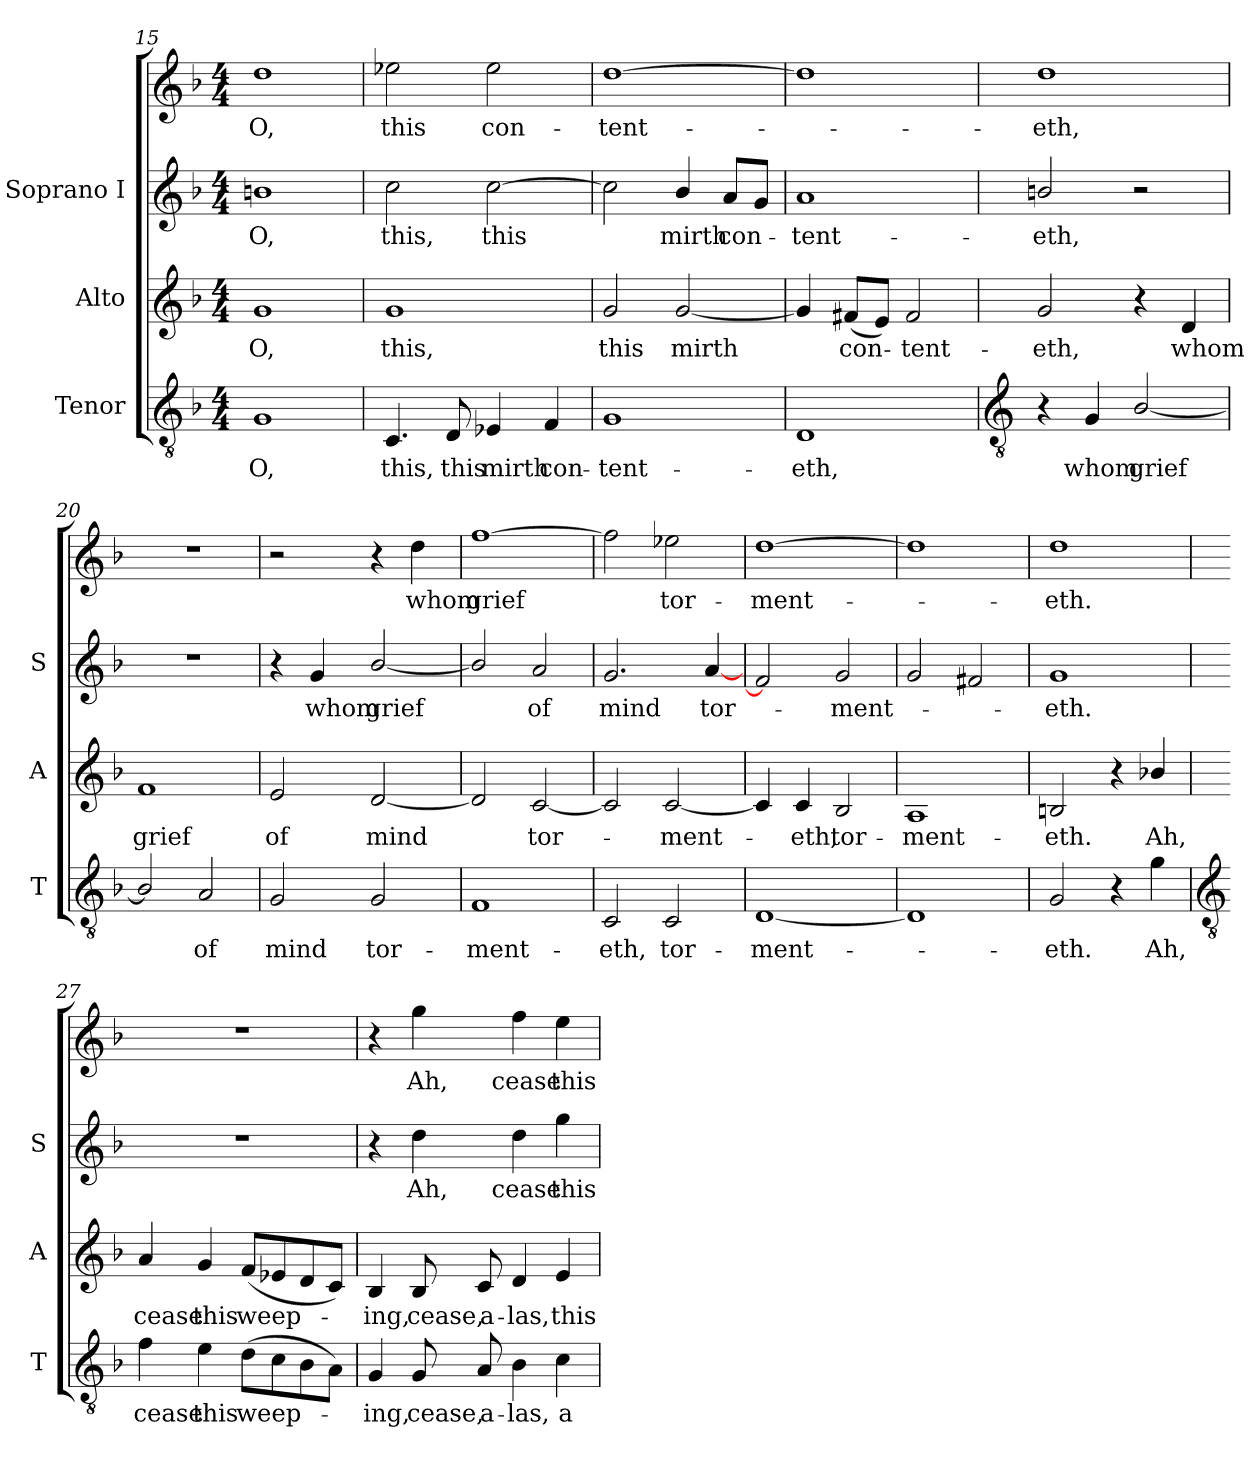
**kern	**text	**kern	**text	**kern	**text	**kern	**text
*part3	*part3	*part2	*part2	*part1	*part1	*part1	*part1
*staff4	*staff4	*staff3	*staff3	*staff2	*staff2	*staff1	*staff1
*I"Tenor	*	*I"Alto	*	*I"Soprano I	*	*	*
*I'T	*	*I'A	*	*I'S	*	*	*
*clefGv2	*	*clefG2	*	*clefG2	*	*clefG2	*
*k[b-]	*	*k[b-]	*	*k[b-]	*	*k[b-]	*
*F:	*	*F:	*	*F:	*	*F:	*
*M4/4	*	*M4/4	*	*M4/4	*	*M4/4	*
=15	=15	=15	=15	=15	=15	=15	=15
!	!LO:LY:b	!	!LO:LY:b	!	!LO:LY:b	!	!LO:LY:b
1G	O,	1g	O,	1bn	O,	1dd	O,
=16	=16	=16	=16	=16	=16	=16	=16
!	!LO:LY:b	!	!LO:LY:b	!	!LO:LY:b	!	!LO:LY:b
4.C	this,	1g	this,	2cc	-this,	2ee-X	this
!	!LO:LY:b	!	!	!	!	!	!
8D	this	.	.	.	.	.	.
!	!LO:LY:b	!	!	!	!LO:LY:b	!	!LO:LY:b
4E-X	mirth	.	.	[2cc	this	2ee-	con-
!	!LO:LY:b	!	!	!	!	!	!
4F	con-	.	.	.	.	.	.
=17	=17	=17	=17	=17	=17	=17	=17
!	!LO:LY:b	!	!LO:LY:b	!	!	!	!LO:LY:b
1G	-tent-	2g	this	2cc]	.	[1dd	tent-
!	!	!	!LO:LY:b	!	!LO:LY:b	!	!
.	.	[2g	mirth	4b-/	mirth	.	.
!	!	!	!	!	!LO:LY:b	!	!
.	.	.	.	8aL	con-	.	.
.	.	.	.	8gJ	.	.	.
=18	=18	=18	=18	=18	=18	=18	=18
!	!LO:LY:b	!	!	!	!LO:LY:b	!	!
1D	-eth,	4g]	.	1a	tent-	1dd]	.
!	!	!	!LO:LY:b	!	!	!	!
.	.	(<8f#XL	con-	.	.	.	.
.	.	8eJ)	.	.	.	.	.
!	!	!	!LO:LY:b	!	!	!	!
.	.	2f#	tent-	.	.	.	.
!!LO:LB:g=z
=19	=19	=19	=19	=19	=19	=19	=19
*clefGv2	*	*	*	*	*	*	*
!	!	!	!LO:LY:b	!	!LO:LY:b	!	!LO:LY:b
4r	.	2g	-eth,	2bn/	eth,	1dd	-eth,
!	!LO:LY:b	!	!	!	!	!	!
4G	whom	.	.	.	.	.	.
!	!LO:LY:b	!	!	!	!	!	!
[2B-/	grief	4r	.	2r	.	.	.
!	!	!	!LO:LY:b	!	!	!	!
.	.	4d	whom	.	.	.	.
=20	=20	=20	=20	=20	=20	=20	=20
!	!	!	!LO:LY:b	!	!	!	!
2B-/]	.	1f	grief	1r	.	1r	.
!	!LO:LY:b	!	!	!	!	!	!
2A	of	.	.	.	.	.	.
=21	=21	=21	=21	=21	=21	=21	=21
!	!LO:LY:b	!	!LO:LY:b	!	!	!	!
2G	mind	2e	of	4r	.	2r	.
!	!	!	!	!	!LO:LY:b	!	!
.	.	.	.	4g	whom	.	.
!	!LO:LY:b	!	!LO:LY:b	!	!LO:LY:b	!	!
2G	tor-	[2d	mind	[2b-/	grief	4r	.
!	!	!	!	!	!	!	!LO:LY:b
.	.	.	.	.	.	4dd	whom
=22	=22	=22	=22	=22	=22	=22	=22
!	!LO:LY:b	!	!	!	!	!	!LO:LY:b
1F	-ment-	2d]	.	2b-/]	.	[1ff	grief
!	!	!	!LO:LY:b	!	!LO:LY:b	!	!
.	.	[2c	tor-	2a	of	.	.
=23	=23	=23	=23	=23	=23	=23	=23
!	!LO:LY:b	!	!	!	!LO:LY:b	!	!
2C	-eth,	2c]	.	2.g	-mind	2ff]	.
!	!LO:LY:b	!	!LO:LY:b	!	!	!	!LO:LY:b
2C	tor-	[2c	ment-	.	.	2ee-X	tor-
!	!	!	!	!	!LO:LY:b	!	!
.	.	.	.	[4a	tor-	.	.
=24	=24	=24	=24	=24	=24	=24	=24
!	!LO:LY:b	!	!	!	!	!	!LO:LY:b
[1D	-ment-	4c]	.	2f#]	.	[1dd	ment-
!	!	!	!LO:LY:b	!	!	!	!
.	.	4c	eth,	.	.	.	.
!	!	!	!LO:LY:b	!	!LO:LY:b	!	!
.	.	2B-	tor-	2g	ment-	.	.
=25	=25	=25	=25	=25	=25	=25	=25
!	!	!	!LO:LY:b	!	!	!	!
1D]	.	1A	-ment-	2g	.	1dd]	.
.	.	.	.	2f#X	.	.	.
=26	=26	=26	=26	=26	=26	=26	=26
!	!LO:LY:b	!	!LO:LY:b	!	!LO:LY:b	!	!LO:LY:b
2G	eth.	2Bn	-eth.	1g	eth.	1dd	eth.
4r	.	4r	.	.	.	.	.
!	!LO:LY:b	!	!LO:LY:b	!	!	!	!
4g	Ah,	4b-X/	Ah,	.	.	.	.
!!LO:LB:g=z
=27	=27	=27	=27	=27	=27	=27	=27
*clefGv2	*	*	*	*	*	*	*
!	!LO:LY:b	!	!LO:LY:b	!	!	!	!
4f	cease	4a	cease	1r	.	1r	.
!	!LO:LY:b	!	!LO:LY:b	!	!	!	!
4e	this	4g	this	.	.	.	.
!	!LO:LY:b	!	!LO:LY:b	!	!	!	!
(>8dL	weep-	(<8fL	weep-	.	.	.	.
8c	.	8e-X	.	.	.	.	.
8B-	.	8d	.	.	.	.	.
8AJ)	.	8cJ)	.	.	.	.	.
=28	=28	=28	=28	=28	=28	=28	=28
!	!LO:LY:b	!	!LO:LY:b	!	!	!	!
4G	ing,	4B-	ing,	4r	.	4r	.
!	!LO:LY:b	!	!LO:LY:b	!	!LO:LY:b	!	!LO:LY:b
8G	cease,	8B-	cease,	4dd	Ah,	4gg	Ah,
!	!LO:LY:b	!	!LO:LY:b	!	!	!	!
8A	a-	8c	a-	.	.	.	.
!	!LO:LY:b	!	!LO:LY:b	!	!LO:LY:b	!	!LO:LY:b
4B-	-las,	4d	-las,	4dd	cease	4ff	cease
!	!LO:LY:b	!	!LO:LY:b	!	!LO:LY:b	!	!LO:LY:b
4c	a-	4e	this	4gg	this	4ee	this
=	=	=	=	=	=	=	=
*-	*-	*-	*-	*-	*-	*-	*-
